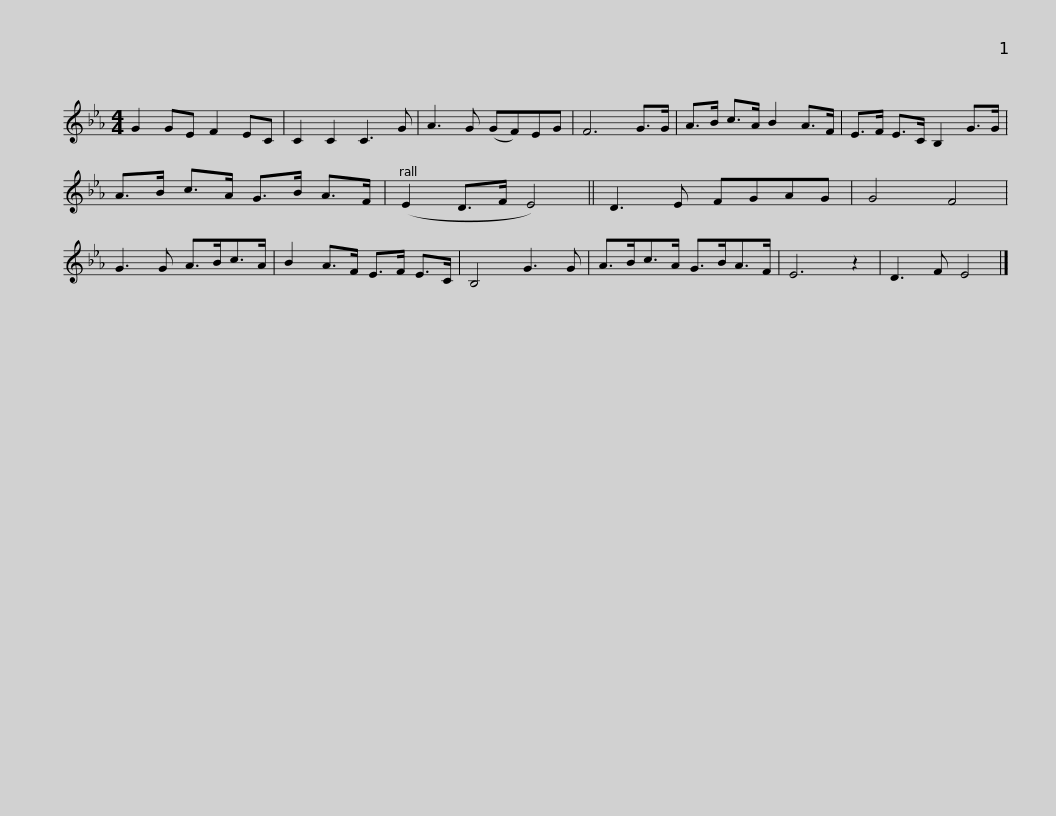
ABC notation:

X:1
L:1/8
M:4/4
I:linebreak $
K:Eb
V:1 treble
V:1
 G2 GE F2 EC | C2 C2 C3 G | A3 G (GF)EG | F6 G>G | A>B c>A B2 A>F | %5
 E>F E>C B,2 G>G |$ A>B c>A G>B A>F | (E2 D>F E4) || D3 E FGAG | G4 F4 | %10
 G3 G A>Bc>A | B2 A>F E>F E>C |$ B,4 G3 G | A>Bc>A G>BA>F | E6 z2 | %15
 D3 F E4 |] %16
